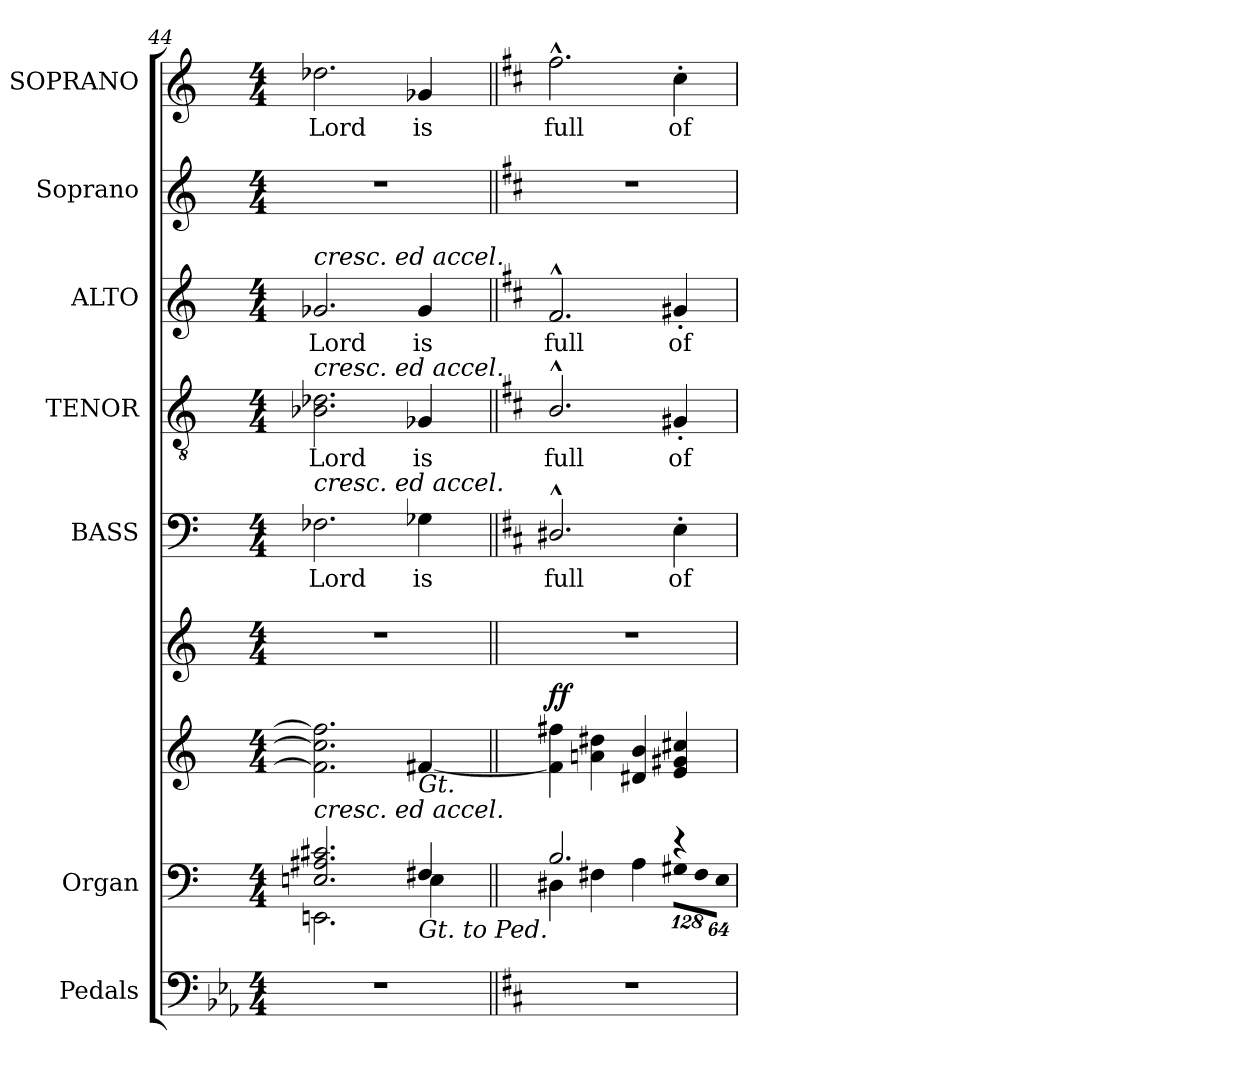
**kern	**kern	**kern	**kern	**dynam	**kern	**text	**kern	**text	**kern	**text	**kern	**kern	**text
*part7	*part6	*part6	*part6	*part6	*part5	*part5	*part4	*part4	*part3	*part3	*part2	*part1	*part1
*staff9	*staff8	*staff7	*staff6	*staff6/7/8	*staff5	*staff5	*staff4	*staff4	*staff3	*staff3	*staff2	*staff1	*staff1
*I"Pedals	*I"Organ	*	*	*	*I"BASS	*	*I"TENOR	*	*I"ALTO	*	*I"Soprano	*I"SOPRANO	*
*I'Ped.	*I'Org.	*	*	*	*I'B.	*	*I'T.	*	*I'A.	*	*I'S.	*I'S.	*
*clefF4	*clefF4	*clefG2	*clefG2	*	*clefF4	*	*clefGv2	*	*clefG2	*	*clefG2	*clefG2	*
*	*	*	*	*	*	*	*ITrd7c12	*	*	*	*	*	*
*k[b-e-a-]	*k[]	*k[]	*k[]	*	*k[]	*	*k[]	*	*k[]	*	*k[]	*k[]	*
*E-:	*C:	*C:	*C:	*	*C:	*	*C:	*	*C:	*	*C:	*C:	*
*M4/4	*M4/4	*M4/4	*M4/4	*	*M4/4	*	*M4/4	*	*M4/4	*	*M4/4	*M4/4	*
=44	=44	=44	=44	=44	=44	=44	=44	=44	=44	=44	=44	=44	=44
*	*^	*	*	*	*	*	*	*	*	*	*	*	*
!	!	!	!	!	!	!	!LO:LY:b:color=#000000	!	!	!	!	!	!	!
!	!	!	!	!	!	!	!	!	!LO:LY:b:color=#000000	!	!	!	!	!
!	!	!	!	!	!	!	!	!	!	!	!LO:LY:b:color=#000000	!	!	!
!	!	!	!	!	!	!	!	!	!	!	!	!	!LO:TX:a:i:t=cresc. ed accel.	!
!	!	!	!	!	!	!	!	!	!	!LO:TX:a:i:t=cresc. ed accel.	!	!	!	!
!	!	!	!	!	!	!	!	!LO:TX:a:i:t=cresc. ed accel.	!	!	!	!	!	!
!	!	!	!	!	!	!LO:TX:a:i:t=cresc. ed accel.	!	!	!	!	!	!	!	!
!	!	!	!LO:TX:b:i:t=cresc. ed accel.	!	!	!	!	!	!	!	!	!	!	!
!	!	!	!	!	!	!	!	!	!	!	!	!	!	!LO:LY:b:color=#000000
*	*	*	*	*^	*	*	*	*	*	*	*	*	*^	*
1r	2.Eni/ 2.A#Xi 2.c#Xi	2.EEni\	2.f#i\] 2.cc#i] 2.ff#i]	1r	2ryy	.	2.F-Xi\	Lord	2.BB-i\ 2.D-Xi	Lord	2.g-Xi/	Lord	1r	2.dd-Xi\	2ryy	Lord
.	.	.	.	.	4ryy	.	.	.	.	.	.	.	.	.	4ryy	.
!	!	!	!	!	!	!	!	!LO:LY:b:color=#000000	!	!	!	!	!	!	!	!
!	!	!	!	!	!	!	!	!	!	!LO:LY:b:color=#000000	!	!	!	!	!	!
!	!	!	!	!	!	!	!	!	!	!	!	!LO:LY:b:color=#000000	!	!	!	!
!	!	!	!LO:TX:b:i:t=Gt.	!	!	!	!	!	!	!	!	!	!	!	!	!
!	!LO:TX:b:i:t=Gt. to Ped.	!	!	!	!	!	!	!	!	!	!	!	!	!	!	!
!	!	!	!	!	!	!	!	!	!	!	!	!	!	!	!	!LO:LY:b:color=#000000
.	4F#Xi/	4Ei\	[4f#Xi/	.	8ryy	.	4G-Xi\	is	4GG-Xi/	is	4g-i/	is	.	4g-Xi/	8ryy	is
.	.	.	.	.	16ryy	.	.	.	.	.	.	.	.	.	16ryy	.
.	.	.	.	.	32ryy	.	.	.	.	.	.	.	.	.	32ryy	.
.	.	.	.	.	64ryy	.	.	.	.	.	.	.	.	.	64ryy	.
.	.	.	.	.	128...ryy	.	.	.	.	.	.	.	.	.	128...ryy	.
*	*	*	*	*MM112	*	*	*	*	*	*	*	*	*	*MM112	*	*
.	.	.	.	.	1024ryy	.	.	.	.	.	.	.	.	.	1024ryy	.
*	*	*	*	*v	*v	*	*	*	*	*	*	*	*	*v	*v	*
=45||	=45||	=45||	=45||	=45||	=45||	=45||	=45||	=45||	=45||	=45||	=45||	=45||	=45||	=45||
*k[f#c#]	*k[]	*	*k[]	*k[]	*	*k[f#c#]	*	*k[f#c#]	*	*k[f#c#]	*	*k[f#c#]	*k[f#c#]	*
*D:	*C:	*	*C:	*C:	*	*D:	*	*D:	*	*D:	*	*D:	*D:	*
*	*	*	*	*^	*	*	*	*	*	*	*	*	*^	*
!	!	!	!	!	!	!	!	!LO:LY:b:color=#000000	!	!	!	!	!	!	!	!
*	*	*	*	*v	*v	*	*	*	*	*	*	*	*	*v	*v	*
*	*	*	*	*^	*	*	*	*	*	*	*	*	*^	*
!	!	!	!	!	!	!	!	!	!	!LO:LY:b:color=#000000	!	!	!	!	!	!
*	*	*	*	*v	*v	*	*	*	*	*	*	*	*	*v	*v	*
*	*	*	*	*^	*	*	*	*	*	*	*	*	*^	*
!	!	!	!	!	!	!	!	!	!	!	!	!LO:LY:b:color=#000000	!	!	!	!
*	*	*	*	*v	*v	*	*	*	*	*	*	*	*	*v	*v	*
*	*	*	*	*^	*	*	*	*	*	*	*	*	*^	*
!	!	!	!	!	!	!	!	!	!	!	!	!	!	!	!	!LO:LY:b:color=#000000
*	*	*	*	*v	*v	*	*	*	*	*	*	*	*	*v	*v	*
1r	2.Bi/	4D#Xi\	4f#i\] 4ff#i	1r	ff	2.D#X^^i/	full	2.BB^^i/	full	2.f#^^i/	full	1r	2.ff#^^i\	full
.	.	4F#i\	4ani\ 4dd#Xi	.	.	.	.	.	.	.	.	.	.	.
.	.	4Ai\	4d#Xi/ 4bi	.	.	.	.	.	.	.	.	.	.	.
*	*	*Xbrackettup	*	*	*	*	*	*	*	*	*	*	*	*
!	!	!LO:N:vis=8	!	!	!	!	!	!	!	!	!	!	!	!
!	!	!	!	!	!	!	!LO:LY:b:color=#000000	!	!	!	!	!	!	!
!	!	!	!	!	!	!	!	!	!LO:LY:b:color=#000000	!	!	!	!	!
!	!	!	!	!	!	!	!	!	!	!	!LO:LY:b:color=#000000	!	!	!
!	!	!	!	!	!	!	!	!	!	!	!	!	!	!LO:LY:b:color=#000000
.	4r	1024%85G#Xi\L	4ei/ 4g#Xi 4cc#i	.	.	4E'i\	of	4GG#X'i/	of	4g#X'i/	of	.	4cc#'i\	of
!	!	!LO:N:vis=8	!	!	!	!	!	!	!	!	!	!	!	!
.	.	1024%85F#i\	.	.	.	.	.	.	.	.	.	.	.	.
!	!	!LO:N:vis=8	!	!	!	!	!	!	!	!	!	!	!	!
.	.	512%43Ei\J	.	.	.	.	.	.	.	.	.	.	.	.
*	*v	*v	*	*	*	*	*	*	*	*	*	*	*	*
=	=	=	=	=	=	=	=	=	=	=	=	=	=
*-	*-	*-	*-	*-	*-	*-	*-	*-	*-	*-	*-	*-	*-
